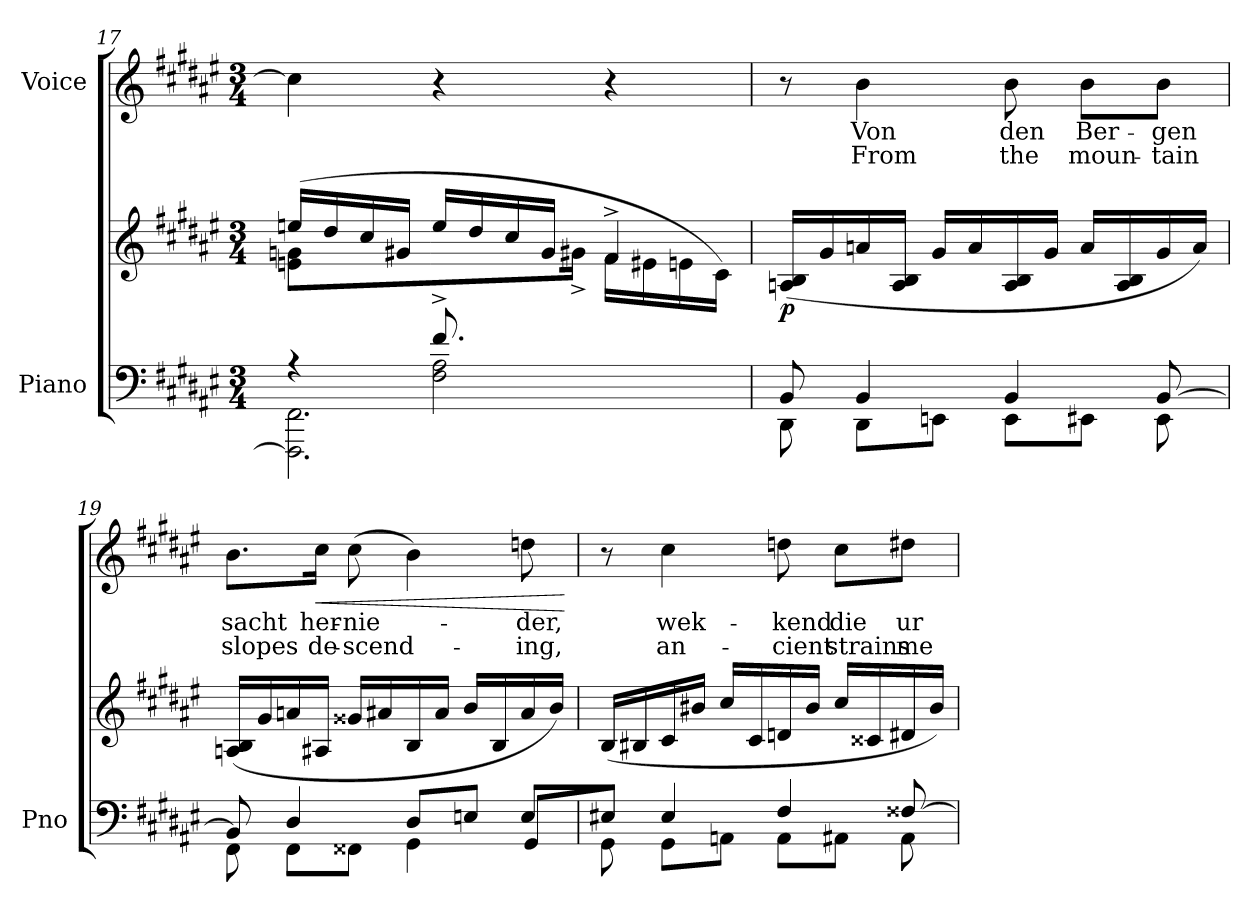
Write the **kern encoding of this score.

**kern	**kern	**dynam	**kern	**text	**text	**dynam
*part2	*part2	*part2	*part1	*part1	*part1	*part1
*staff3	*staff2	*staff2/3	*staff1	*staff1	*staff1	*staff1
*I"Piano	*	*	*I"Voice	*	*	*
*I'Pno	*	*	*	*	*	*
*clefF4	*clefG2	*	*clefG2	*	*	*
*k[f#c#g#d#a#e#]	*k[f#c#g#d#a#e#]	*	*k[f#c#g#d#a#e#]	*	*	*
*M3/4	*M3/4	*	*M3/4	*	*	*
=17	=17	=17	=17	=17	=17	=17
*^	*^	*	*	*	*	*
*	*^	*	*	*	*	*	*	*
4ryy	4r	2.FFF#\] 2.FF#\	(16een/LL	4en\ 4gn\	.	4cc#\]	.	.	.
.	.	.	16dd#/	.	.	.	.	.	.
.	.	.	16cc#/	.	.	.	.	.	.
.	.	.	16g#X/JJ	.	.	.	.	.	.
8.f#^/L	2F#\ 2A#\	.	16ee/LL	8.ryy	.	4r	.	.	.
.	.	.	16dd#/	.	.	.	.	.	.
.	.	.	16cc#/	.	.	.	.	.	.
4ryy	.	.	16g#/JJ	16g#X^\Jk	.	.	.	.	.
.	.	.	4f#^/	16f#\LL	.	4r	.	.	.
.	.	.	.	16e#X\	.	.	.	.	.
.	.	.	.	16en\	.	.	.	.	.
16ryy	.	.	.	16c#\JJ)	.	.	.	.	.
*	*v	*v	*	*	*	*	*	*	*
!!LO:LB:g=z
=18	=18	=18	=18	=18	=18	=18	=18	=18
!	!	!	!	!LO:DY:b	!	!	!	!
*	*	*v	*v	*	*	*	*	*
8BB/	8DD#\	(>16An/ 16B/LL	p	8r	.	.	.
.	.	16g#/	.	.	.	.	.
!	!	!	!	!	!LO:LY:b	!LO:LY:b	!
4BB/	8DD#\L	16an/	.	4b\	Von	From	.
.	.	16A/ 16B/JJ	.	.	.	.	.
.	8EEn\J	16g#/LL	.	.	.	.	.
.	.	16a/	.	.	.	.	.
!	!	!	!	!	!LO:LY:b	!LO:LY:b	!
4BB/	8EE\L	16A/ 16B/	.	8b\	den	the	.
.	.	16g#/JJ	.	.	.	.	.
!	!	!	!	!	!LO:LY:b	!LO:LY:b	!
.	8EE#X\J	16a/LL	.	8b\L	Ber-	moun-	.
.	.	16A/ 16B/	.	.	.	.	.
!	!	!	!	!	!LO:LY:b	!LO:LY:b	!
[8BB/	8EE#\	16g#/	.	8b\J	-gen	-tain	.
.	.	16a/JJ)	.	.	.	.	.
!!LO:LB:g=z
=19	=19	=19	=19	=19	=19	=19	=19
!	!	!	!	!	!LO:LY:b	!LO:LY:b	!
8BB/]	8FF#\	(>16An/ 16B/LL	.	8.b\L	sacht	slopes	.
.	.	16g#/	.	.	.	.	.
4D#/	8FF#\L	16an/	.	.	.	.	.
!	!	!	!	!	!LO:LY:b	!LO:LY:b	!LO:HP:b
.	.	16A#X/JJ	.	16cc#\Jk	her-	de-	<
!	!	!	!	!	!LO:LY:b	!LO:LY:b	!
.	8FF##X\J	16g##X/LL	.	(8cc#\	-nie-	-scend-	.
.	.	16a#X/	.	.	.	.	.
8D#/L	4GG#\	16B/	.	4b\)	.	.	.
.	.	16a#/JJ	.	.	.	.	.
8En/J	.	16b/LL	.	.	.	.	.
.	.	16B/	.	.	.	.	.
!	!	!	!	!	!LO:LY:b	!LO:LY:b	!
8E/L	8GG#\L	16a#/	.	8ddn\	-der,	-ing,	.
.	.	16b/JJ)	.	.	.	.	.
*v	*v	*	*	*	*	*	*
.	.	.	.	.	.	[
=20	=20	=20	=20	=20	=20	=20
*^	*	*	*	*	*	*
8E#X/J	8GG#\J	(>16B/LL	.	8r	.	.	.
.	.	16B#X/	.	.	.	.	.
!	!	!	!	!	!LO:LY:b	!LO:LY:b	!
4E#/	8GG#\L	16c#/	.	4cc#\	wek-	an-	.
.	.	16b#X/JJ	.	.	.	.	.
.	8AAn\J	16cc#/LL	.	.	.	.	.
.	.	16c#/	.	.	.	.	.
!	!	!	!	!	!LO:LY:b	!LO:LY:b	!
4F#/	8AA\L	16dn/	.	8ddn\	-kend	-cient	.
.	.	16b#/JJ	.	.	.	.	.
!	!	!	!	!	!LO:LY:b	!LO:LY:b	!
.	8AA#X\J	16cc#/LL	.	8cc#\L	die	strains	.
.	.	16c##X/	.	.	.	.	.
!	!	!	!	!	!LO:LY:b	!LO:LY:b	!
[8F##X/	8AA#\	16d#X/	.	8dd#X\J	ur-	me-	.
.	.	16b#/JJ)	.	.	.	.	.
*v	*v	*	*	*	*	*	*
=	=	=	=	=	=	=
*-	*-	*-	*-	*-	*-	*-
